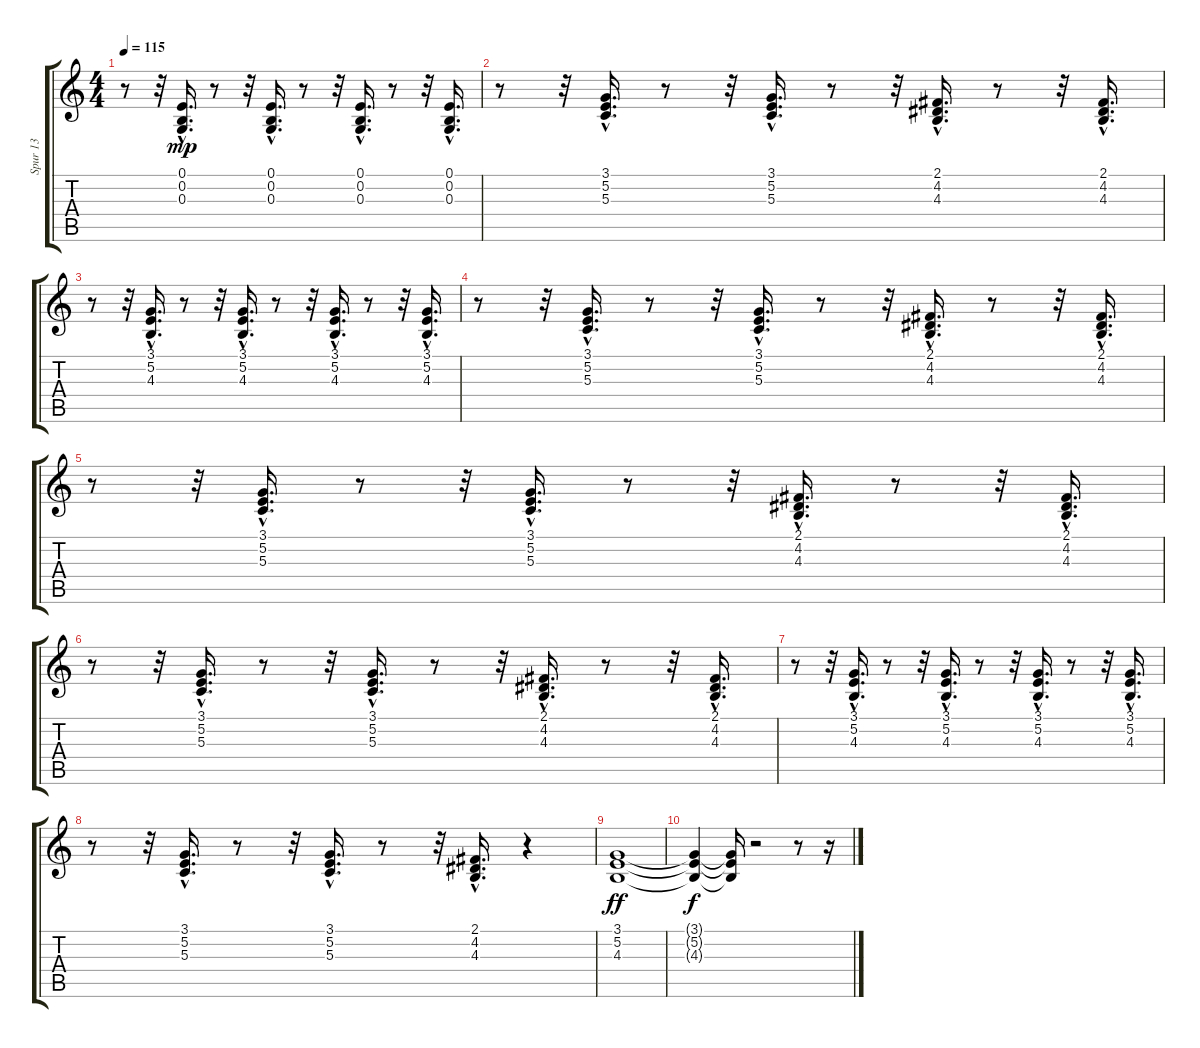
\track ("Spur 13" "Spur 13") {instrument marimba}
\staff {score tabs}
\tuning (E4 B3 G3 D3 A2 E2) {hide}
\ts (4 4)
\tempo 115
\clef g2
\ks c
r.8{dy mp} r.32 (0.1{hac} 0.2{hac} 0.3{hac}).16{d} r.8 r.32 (0.1{hac} 0.2{hac} 0.3{hac}).16{d} r.8 r.32 (0.1{hac} 0.2{hac} 0.3{hac}).16{d} r.8 r.32 (0.1{hac} 0.2{hac} 0.3{hac}).16{d} |
r.8 r.32 (3.1{hac} 5.2{hac} 5.3{hac}).16{d} r.8 r.32 (3.1{hac} 5.2{hac} 5.3{hac}).16{d} r.8 r.32 (2.1{hac} 4.2{hac} 4.3{hac}).16{d} r.8 r.32 (2.1{hac} 4.2{hac} 4.3{hac}).16{d} |
r.8 r.32 (3.1{hac} 5.2{hac} 4.3{hac}).16{d} r.8 r.32 (3.1{hac} 5.2{hac} 4.3{hac}).16{d} r.8 r.32 (3.1{hac} 5.2{hac} 4.3{hac}).16{d} r.8 r.32 (3.1{hac} 5.2{hac} 4.3{hac}).16{d} |
r.8 r.32 (3.1{hac} 5.2{hac} 5.3{hac}).16{d} r.8 r.32 (3.1{hac} 5.2{hac} 5.3{hac}).16{d} r.8 r.32 (2.1{hac} 4.2{hac} 4.3{hac}).16{d} r.8 r.32 (2.1{hac} 4.2{hac} 4.3{hac}).16{d} |
r.8 r.32 (3.1{hac} 5.2{hac} 5.3{hac}).16{d} r.8 r.32 (3.1{hac} 5.2{hac} 5.3{hac}).16{d} r.8 r.32 (2.1{hac} 4.2{hac} 4.3{hac}).16{d} r.8 r.32 (2.1{hac} 4.2{hac} 4.3{hac}).16{d} |
r.8 r.32 (3.1{hac} 5.2{hac} 5.3{hac}).16{d} r.8 r.32 (3.1{hac} 5.2{hac} 5.3{hac}).16{d} r.8 r.32 (2.1{hac} 4.2{hac} 4.3{hac}).16{d} r.8 r.32 (2.1{hac} 4.2{hac} 4.3{hac}).16{d} |
r.8 r.32 (3.1{hac} 5.2{hac} 4.3{hac}).16{d} r.8 r.32 (3.1{hac} 5.2{hac} 4.3{hac}).16{d} r.8 r.32 (3.1{hac} 5.2{hac} 4.3{hac}).16{d} r.8 r.32 (3.1{hac} 5.2{hac} 4.3{hac}).16{d} |
r.8 r.32 (3.1{hac} 5.2{hac} 5.3{hac}).16{d} r.8 r.32 (3.1{hac} 5.2{hac} 5.3{hac}).16{d} r.8 r.32 (2.1{hac} 4.2{hac} 4.3{hac}).16{d} r.4 |
(3.1 5.2 4.3).1{dy ff} |
(3.1{t} 5.2{t} 4.3{t}).4{dy f} (3.1{t} 5.2{t} 4.3{t}).16 r.2 r.8 r.16
